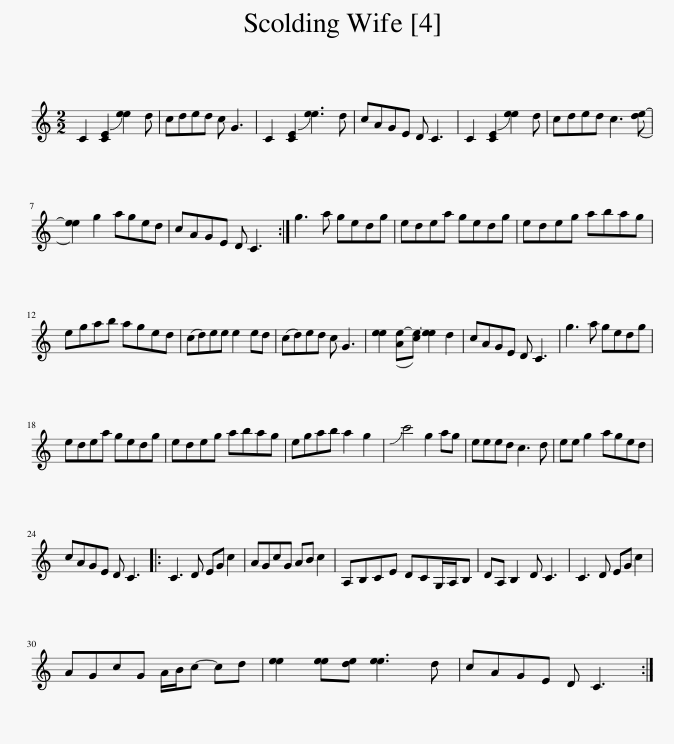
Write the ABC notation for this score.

X:1
L:1/8
M:2/2
I:linebreak $
K:C
V:1 treble
V:1
 C2 [CE]2 !slide![ee]2 d | cded c G3 | C2 [CE]2 !slide![ee]3 d | cAGE D C3 | C2 [CE]2 !slide![ee]2 d | %5
 cded c3 ([de-] |$ [ee]2) g2 aged | cAGE D C3 :| g3 a gedg | edea gedg | %10
 edeg abag |$ egab aged | (cd)ee e2 ed | (cd)ed c G3 | [ee]2 ([Ae-][ce-]) [ee]2 d2 | %15
 cAGE D C3 | g3 a gedg |$ edea gedg | edeg abag | egab a2 g2 | %20
 !slide!c'4 g2 ag | eeed c3 d | ee g2 aged |$ cAGE D C3 |: C3 D EG c2 | %25
 AGcG AB c2 | A,B,CE DCG,/A,/B, | DA, B,2 D C3 | C3 D EG c2 |$ AGcG A/B/c- cd | %30
 [ee]2 [ee][de] [ee]3 d | cAGE D C3 :| %32
